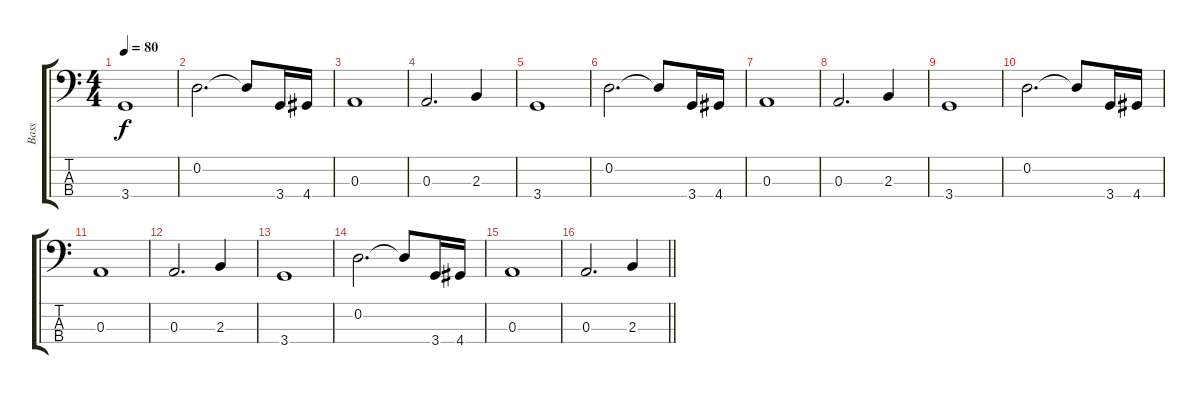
\track ("Bass" "Bass") {instrument electricbassfinger}
\staff {score tabs}
\tuning (G2 D2 A1 E1) {hide}
\ts (4 4)
\tempo 80
\clef f4
\ks c
3.4.1{dy f} |
0.2.2{d} 0.2{t}.8 3.4.16 4.4.16 |
0.3.1 |
0.3.2{d} 2.3.4 |
3.4.1 |
0.2.2{d} 0.2{t}.8 3.4.16 4.4.16 |
0.3.1 |
0.3.2{d} 2.3.4 |
3.4.1 |
0.2.2{d} 0.2{t}.8 3.4.16 4.4.16 |
0.3.1 |
0.3.2{d} 2.3.4 |
3.4.1 |
0.2.2{d} 0.2{t}.8 3.4.16 4.4.16 |
0.3.1 |
\barLineRight lightlight
0.3.2{d} 2.3.4
